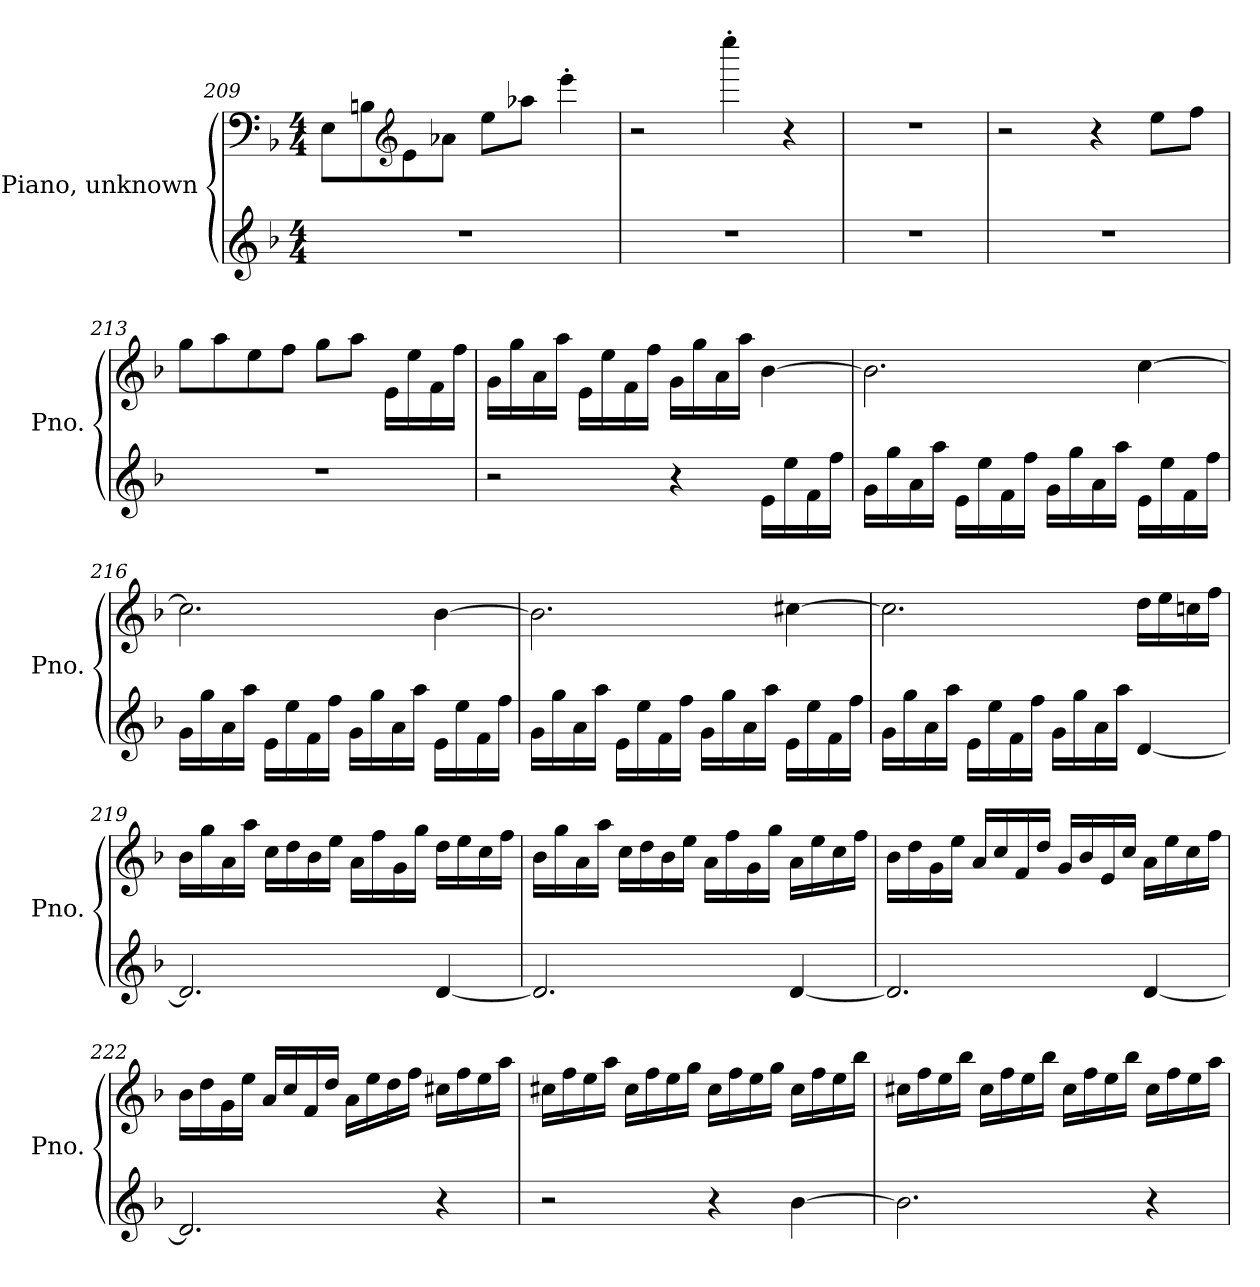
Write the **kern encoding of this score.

**kern	**kern
*part1	*part1
*staff2	*staff1
*I"Piano, unknown	*
*I'Pno.	*
*clefG2	*clefF4
*k[b-]	*k[b-]
*M4/4	*M4/4
=209	=209
1r	8E\L
.	8Bn\
*	*clefG2
.	8e\
.	8a-X\J
.	8ee\L
.	8aa-X\J
.	4eee'\
!!LO:LB:g=z
=210	=210
1r	2r
.	4eeee'\
.	4r
=211	=211
1r	1r
=212	=212
1r	2r
.	4r
.	8ee\L
.	8ff\J
=213	=213
1r	8gg\L
.	8aa\
.	8ee\
.	8ff\J
.	8gg\L
.	8aa\J
.	16e\LL
.	16ee\
.	16f\
.	16ff\JJ
=214	=214
2r	16g\LL
.	16gg\
.	16a\
.	16aa\JJ
.	16e\LL
.	16ee\
.	16f\
.	16ff\JJ
4r	16g\LL
.	16gg\
.	16a\
.	16aa\JJ
16e\LL	[4b-\
16ee\	.
16f\	.
16ff\JJ	.
!!LO:LB:g=z
=215	=215
16g\LL	2.b-\]
16gg\	.
16a\	.
16aa\JJ	.
16e\LL	.
16ee\	.
16f\	.
16ff\JJ	.
16g\LL	.
16gg\	.
16a\	.
16aa\JJ	.
16e\LL	[4cc\
16ee\	.
16f\	.
16ff\JJ	.
=216	=216
16g\LL	2.cc\]
16gg\	.
16a\	.
16aa\JJ	.
16e\LL	.
16ee\	.
16f\	.
16ff\JJ	.
16g\LL	.
16gg\	.
16a\	.
16aa\JJ	.
16e\LL	[4b-\
16ee\	.
16f\	.
16ff\JJ	.
!!LO:PB:g=z
=217	=217
16g\LL	2.b-\]
16gg\	.
16a\	.
16aa\JJ	.
16e\LL	.
16ee\	.
16f\	.
16ff\JJ	.
16g\LL	.
16gg\	.
16a\	.
16aa\JJ	.
16e\LL	[4cc#X\
16ee\	.
16f\	.
16ff\JJ	.
=218	=218
16g\LL	2.cc#\]
16gg\	.
16a\	.
16aa\JJ	.
16e\LL	.
16ee\	.
16f\	.
16ff\JJ	.
16g\LL	.
16gg\	.
16a\	.
16aa\JJ	.
[4d/	16dd\LL
.	16ee\
.	16ccn\
.	16ff\JJ
!!LO:LB:g=z
=219	=219
2.d/]	16b-\LL
.	16gg\
.	16a\
.	16aa\JJ
.	16cc\LL
.	16dd\
.	16b-\
.	16ee\JJ
.	16a\LL
.	16ff\
.	16g\
.	16gg\JJ
[4d/	16dd\LL
.	16ee\
.	16cc\
.	16ff\JJ
=220	=220
2.d/]	16b-\LL
.	16gg\
.	16a\
.	16aa\JJ
.	16cc\LL
.	16dd\
.	16b-\
.	16ee\JJ
.	16a\LL
.	16ff\
.	16g\
.	16gg\JJ
[4d/	16a\LL
.	16ee\
.	16cc\
.	16ff\JJ
!!LO:LB:g=z
=221	=221
2.d/]	16b-\LL
.	16dd\
.	16g\
.	16ee\JJ
.	16a/LL
.	16cc/
.	16f/
.	16dd/JJ
.	16g/LL
.	16b-/
.	16e/
.	16cc/JJ
[4d/	16a\LL
.	16ee\
.	16cc\
.	16ff\JJ
=222	=222
2.d/]	16b-\LL
.	16dd\
.	16g\
.	16ee\JJ
.	16a/LL
.	16cc/
.	16f/
.	16dd/JJ
.	16a\LL
.	16ee\
.	16dd\
.	16ff\JJ
4r	16cc#X\LL
.	16ff\
.	16ee\
.	16aa\JJ
!!LO:LB:g=z
=223	=223
2r	16cc#X\LL
.	16ff\
.	16ee\
.	16aa\JJ
.	16cc#\LL
.	16ff\
.	16ee\
.	16gg\JJ
4r	16cc#\LL
.	16ff\
.	16ee\
.	16gg\JJ
[4b-\	16cc#\LL
.	16ff\
.	16ee\
.	16bb-\JJ
=224	=224
2.b-\]	16cc#X\LL
.	16ff\
.	16ee\
.	16bb-\JJ
.	16cc#\LL
.	16ff\
.	16ee\
.	16bb-\JJ
.	16cc#\LL
.	16ff\
.	16ee\
.	16bb-\JJ
4r	16cc#\LL
.	16ff\
.	16ee\
.	16aa\JJ
=	=
*-	*-
